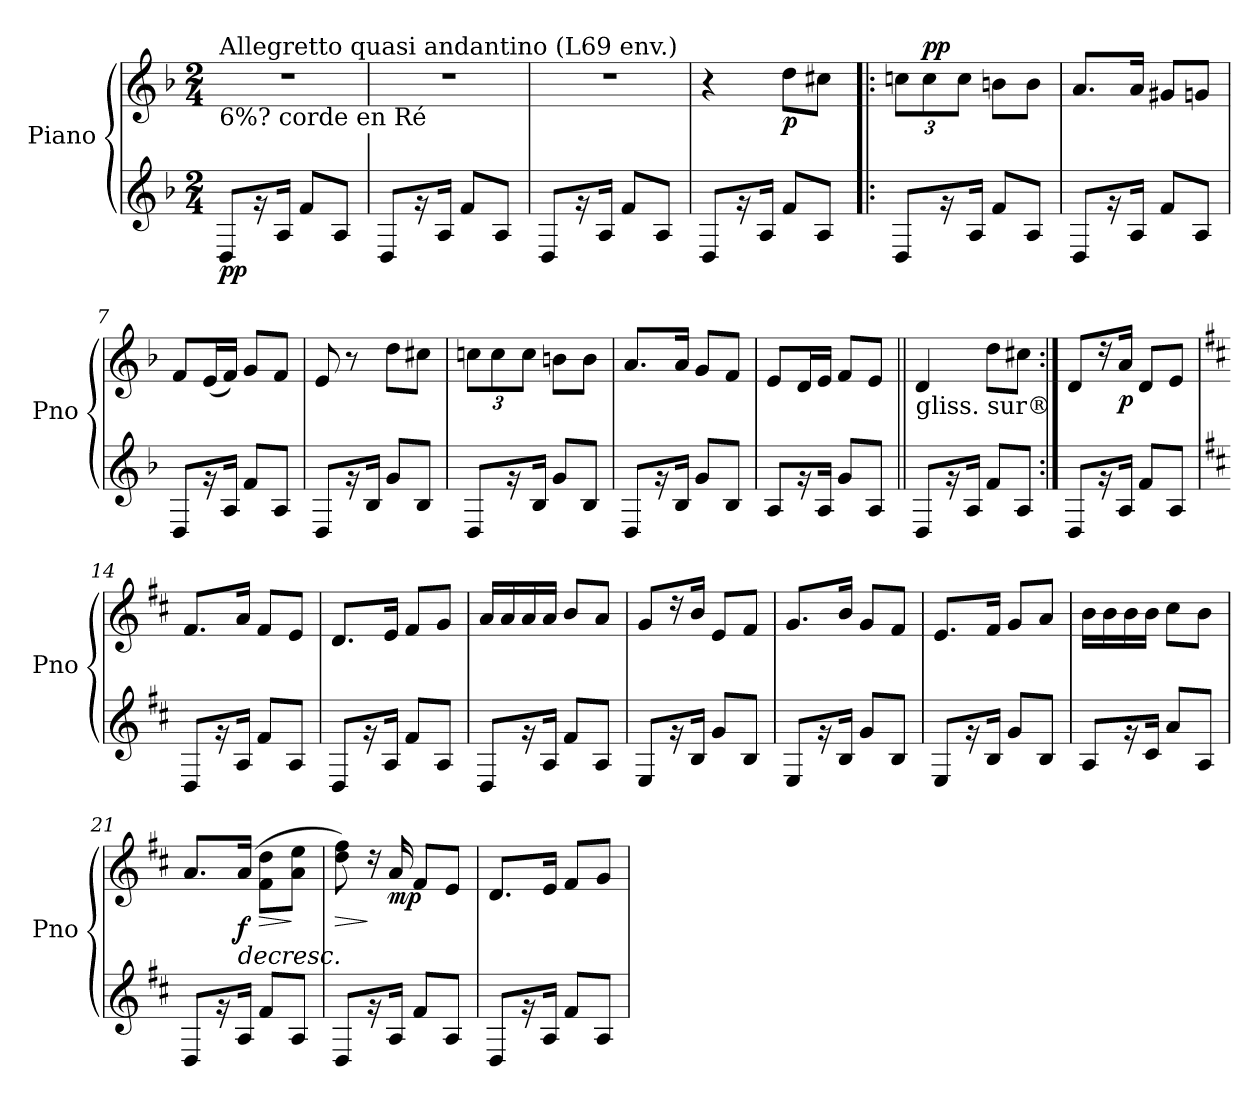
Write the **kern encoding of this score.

**kern	**kern	**dynam
*part1	*part1	*part1
*staff2	*staff1	*staff1/2
*I"Piano	*	*
*I'Pno	*	*
*clefG2	*clefG2	*
*k[b-]	*k[b-]	*
*M2/4	*M2/4	*
=1	=1	=1
!	!LO:TX:a:t=Allegretto quasi andantino (L69 env.)	!
!	!LO:TX:b:t=6%? corde en Ré	!
!	!	!LO:DY:b=2
!	!	!LO:DY:n=1:b=2
8D/L	2r	p p
16rf	.	.
16A/Jk	.	.
8f/L	.	.
8A/J	.	.
=2	=2	=2
8D/L	2r	.
16rg	.	.
16A/Jk	.	.
8f/L	.	.
8A/J	.	.
=3	=3	=3
8D/L	2r	.
16rg	.	.
16A/Jk	.	.
8f/L	.	.
8A/J	.	.
=4	=4	=4
8D/L	4r	.
16rg	.	.
16A/Jk	.	.
!	!	!LO:DY:b
8f/L	8dd\L	p
8A/J	8cc#X\J	.
!!LO:LB:g=z
=5!|:	=5!|:	=5!|:
8D/L	12ccn\L	.
!	!	!LO:DY:a
!	!	!LO:DY:n=1:a
.	12cc\	p p
16rg	.	.
.	12cc\J	.
16A/Jk	.	.
8f/L	8bn\L	.
8A/J	8b\J	.
=6	=6	=6
8D/L	8.a/L	.
16rg	.	.
16A/Jk	16a/Jk	.
8f/L	8g#X/L	.
8A/J	8gn/J	.
=7	=7	=7
8D/L	8f/L	.
16rg	(<16e/L	.
16A/Jk	16f/JJ)	.
8f/L	8g/L	.
8A/J	8f/J	.
=8	=8	=8
8D/L	8e/	.
16rg	8r	.
16B-/Jk	.	.
8g/L	8dd\L	.
8B-/J	8cc#X\J	.
!!LO:LB:g=z
=9	=9	=9
8D/L	12ccn\L	.
.	12cc\	.
16rg	.	.
.	12cc\J	.
16B-/Jk	.	.
8g/L	8bn\L	.
8B-/J	8b\J	.
=10	=10	=10
8D/L	8.a/L	.
16rg	.	.
16B-/Jk	16a/Jk	.
8g/L	8g/L	.
8B-/J	8f/J	.
=11	=11	=11
8A/L	8e/L	.
16rg	16d/L	.
16A/Jk	16e/JJ	.
8g/L	8f/L	.
8A/J	8e/J	.
=12||	=12||	=12||
!	!LO:TX:b:t=gliss. sur®	!
8D/L	4d/	.
16rf	.	.
16A/Jk	.	.
8f/L	8dd\L	.
8A/J	8cc#X\J	.
=13:|!	=13:|!	=13:|!
8D/L	8d/L	.
16rg	16rcc	.
!	!	!LO:DY:b
16A/Jk	16a/Jk	p
8f/L	8d/L	.
8A/J	8e/J	.
!!LO:LB:g=z
=14	=14	=14
*k[f#c#]	*k[f#c#]	*
8D/L	8.f#/L	.
16rg	.	.
16A/Jk	16a/Jk	.
8f#/L	8f#/L	.
8A/J	8e/J	.
=15	=15	=15
8D/L	8.d/L	.
16rg	.	.
16A/Jk	16e/Jk	.
8f#/L	8f#/L	.
8A/J	8g/J	.
=16	=16	=16
8D/L	16a/LL	.
.	16a/	.
16rg	16a/	.
16A/Jk	16a/JJ	.
8f#/L	8b/L	.
8A/J	8a/J	.
=17	=17	=17
8E/L	8g/L	.
16rg	16rdd	.
16B/Jk	16b/Jk	.
8g/L	8e/L	.
8B/J	8f#/J	.
=18	=18	=18
8E/L	8.g/L	.
16rg	.	.
16B/Jk	16b/Jk	.
8g/L	8g/L	.
8B/J	8f#/J	.
!!LO:LB:g=z
=19	=19	=19
8E/L	8.e/L	.
16rg	.	.
16B/Jk	16f#/Jk	.
8g/L	8g/L	.
8B/J	8a/J	.
=20	=20	=20
8A/L	16b\LL	.
.	16b\	.
16rg	16b\	.
16c#/Jk	16b\JJ	.
8a/L	8cc#\L	.
8A/J	8b\J	.
=21	=21	=21
8D/L	8.a/L	.
16rg	.	.
!	!	!LO:HP:b
!	!	!LO:DY:n=1:b
16A/Jk	(>16a/Jk	> f
!	!	!LO:HP:b
8f#/L	8f#\ 8dd\L	>
8A/J	8a\ 8ee\J	]
.	.	]
=22	=22	=22
!	!	!LO:HP:b
8D/L	8dd\ 8ff#\)	>
16rg	16rcc	]
!	!	!LO:DY:b
16A/Jk	16a/	mp
8f#/L	8f#/L	.
8A/J	8e/J	.
=23	=23	=23
8D/L	8.d/L	.
16rg	.	.
16A/Jk	16e/Jk	.
8f#/L	8f#/L	.
8A/J	8g/J	.
=	=	=
*-	*-	*-
